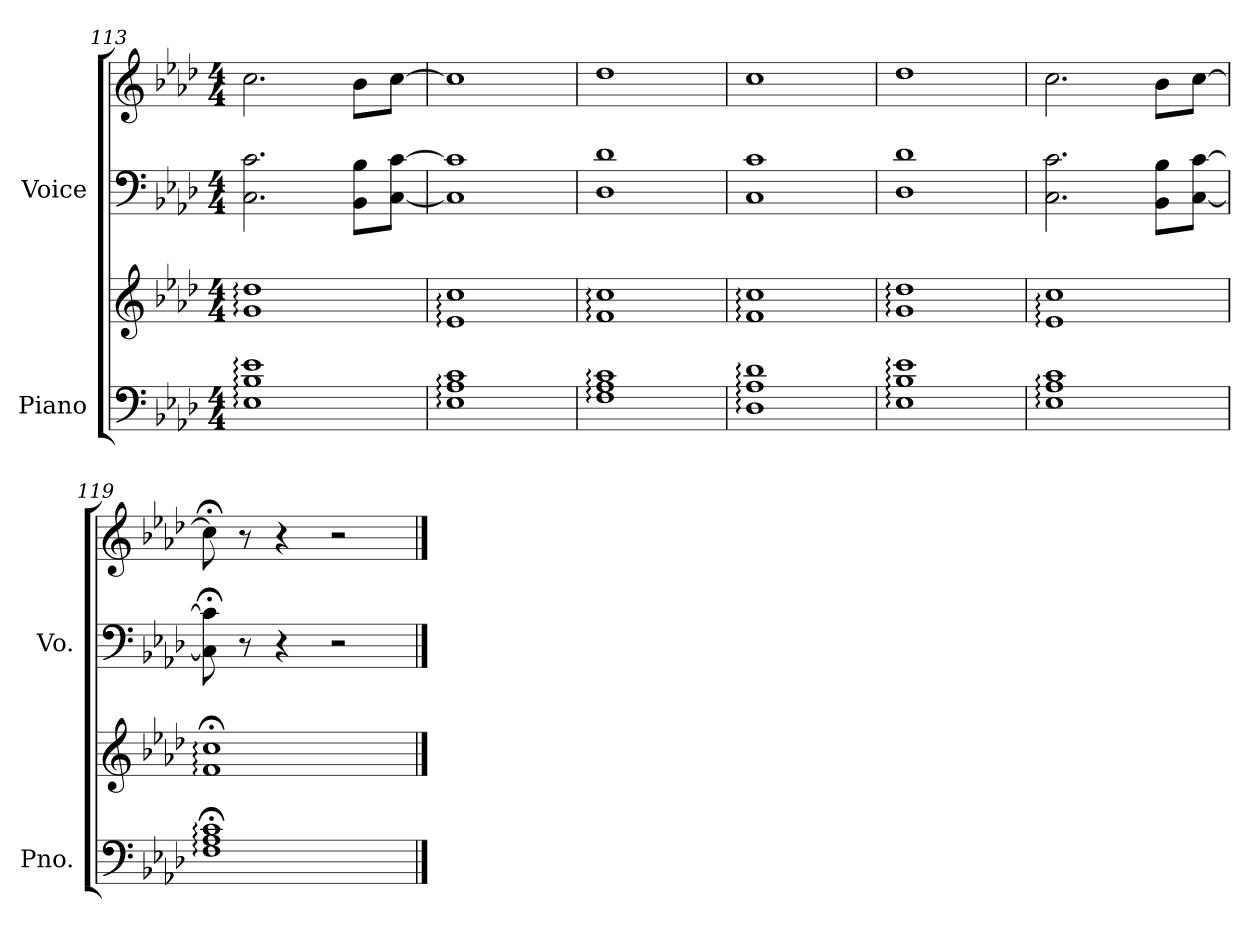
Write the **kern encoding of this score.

**kern	**kern	**kern	**kern
*part2	*part2	*part1	*part1
*staff4	*staff3	*staff2	*staff1
*I"Piano	*	*I"Voice	*
*I'Pno.	*	*I'Vo.	*
*clefF4	*clefG2	*clefF4	*clefG2
*k[b-e-a-d-]	*k[b-e-a-d-]	*k[b-e-a-d-]	*k[b-e-a-d-]
*M4/4	*M4/4	*M4/4	*M4/4
=113	=113	=113	=113
1E-: 1B-: 1e-:	1g: 1dd-:	2.C\ 2.c\	2.cc\
.	.	8BB-\ 8B-\L	8b-\L
.	.	[8C\ [8c\J	[8cc\J
!!LO:PB:g=z
=114	=114	=114	=114
1E-: 1A-: 1c:	1e-: 1cc:	1C] 1c]	1cc]
=115	=115	=115	=115
1F: 1A-: 1c:	1f: 1cc:	1D- 1d-	1dd-
=116	=116	=116	=116
1D-: 1A-: 1d-:	1f: 1cc:	1C 1c	1cc
=117	=117	=117	=117
1E-: 1B-: 1e-:	1g: 1dd-:	1D- 1d-	1dd-
=118	=118	=118	=118
1E-: 1A-: 1c:	1e-: 1cc:	2.C\ 2.c\	2.cc\
.	.	8BB-\ 8B-\L	8b-\L
.	.	[8C\ [8c\J	[8cc\J
=119	=119	=119	=119
1F;<: 1A-;<: 1c;<:	1f;<: 1cc;<:	8C\];< 8c\];<	8cc;<\]
.	.	8r	8r
.	.	4r	4r
.	.	2r	2r
==	==	==	==
*-	*-	*-	*-
